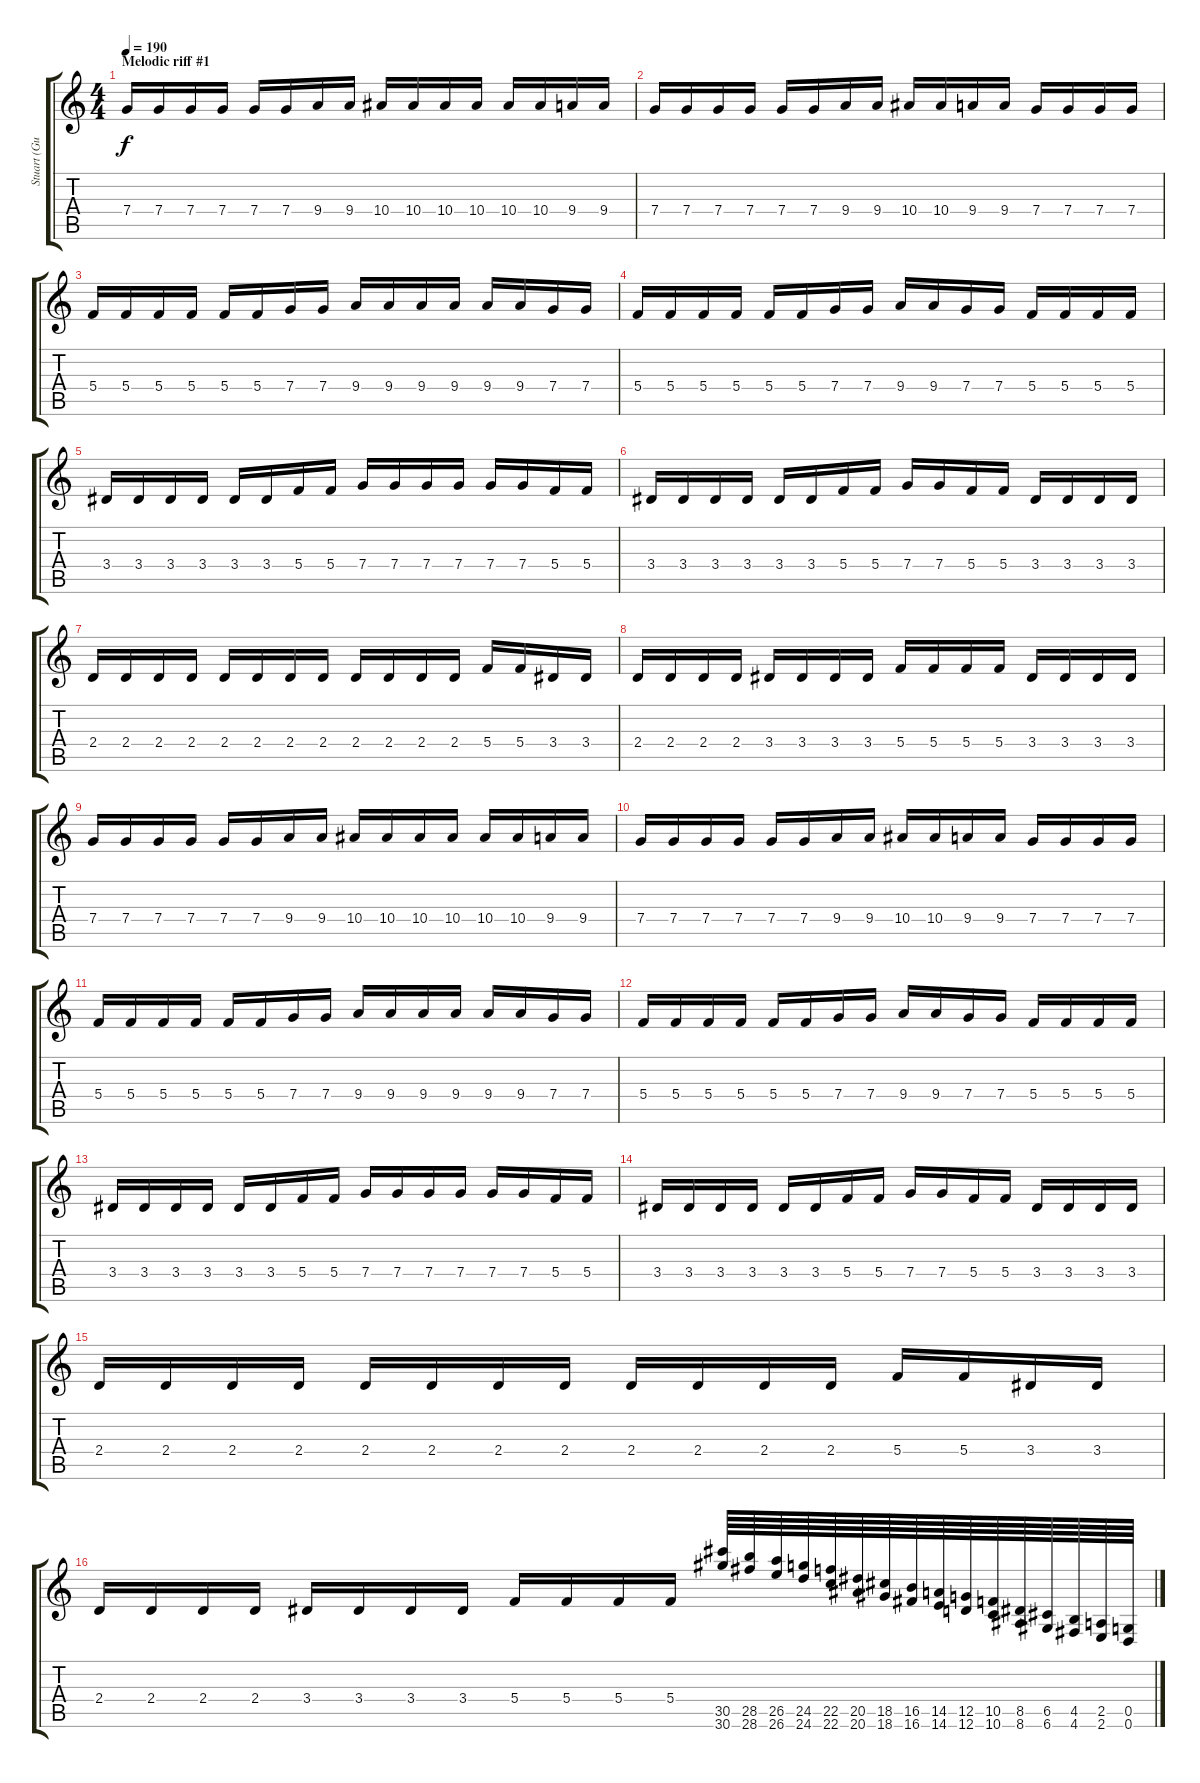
\track ("Stuart (Guitar)" "Stuart (Gu") {instrument distortionguitar}
\staff {score tabs}
\tuning (D4 A3 F3 C3 G2 D2) {hide}
\ts (4 4)
\section ("" "Melodic riff #1")
\tempo 190
\clef g2
\ks c
7.4.16{dy f} 7.4.16 7.4.16 7.4.16 7.4.16 7.4.16 9.4.16 9.4.16 10.4.16 10.4.16 10.4.16 10.4.16 10.4.16 10.4.16 9.4.16 9.4.16 |
7.4.16 7.4.16 7.4.16 7.4.16 7.4.16 7.4.16 9.4.16 9.4.16 10.4.16 10.4.16 9.4.16 9.4.16 7.4.16 7.4.16 7.4.16 7.4.16 |
5.4.16 5.4.16 5.4.16 5.4.16 5.4.16 5.4.16 7.4.16 7.4.16 9.4.16 9.4.16 9.4.16 9.4.16 9.4.16 9.4.16 7.4.16 7.4.16 |
5.4.16 5.4.16 5.4.16 5.4.16 5.4.16 5.4.16 7.4.16 7.4.16 9.4.16 9.4.16 7.4.16 7.4.16 5.4.16 5.4.16 5.4.16 5.4.16 |
3.4.16 3.4.16 3.4.16 3.4.16 3.4.16 3.4.16 5.4.16 5.4.16 7.4.16 7.4.16 7.4.16 7.4.16 7.4.16 7.4.16 5.4.16 5.4.16 |
3.4.16 3.4.16 3.4.16 3.4.16 3.4.16 3.4.16 5.4.16 5.4.16 7.4.16 7.4.16 5.4.16 5.4.16 3.4.16 3.4.16 3.4.16 3.4.16 |
2.4.16 2.4.16 2.4.16 2.4.16 2.4.16 2.4.16 2.4.16 2.4.16 2.4.16 2.4.16 2.4.16 2.4.16 5.4.16 5.4.16 3.4.16 3.4.16 |
2.4.16 2.4.16 2.4.16 2.4.16 3.4.16 3.4.16 3.4.16 3.4.16 5.4.16 5.4.16 5.4.16 5.4.16 3.4.16 3.4.16 3.4.16 3.4.16 |
7.4.16 7.4.16 7.4.16 7.4.16 7.4.16 7.4.16 9.4.16 9.4.16 10.4.16 10.4.16 10.4.16 10.4.16 10.4.16 10.4.16 9.4.16 9.4.16 |
7.4.16 7.4.16 7.4.16 7.4.16 7.4.16 7.4.16 9.4.16 9.4.16 10.4.16 10.4.16 9.4.16 9.4.16 7.4.16 7.4.16 7.4.16 7.4.16 |
5.4.16 5.4.16 5.4.16 5.4.16 5.4.16 5.4.16 7.4.16 7.4.16 9.4.16 9.4.16 9.4.16 9.4.16 9.4.16 9.4.16 7.4.16 7.4.16 |
5.4.16 5.4.16 5.4.16 5.4.16 5.4.16 5.4.16 7.4.16 7.4.16 9.4.16 9.4.16 7.4.16 7.4.16 5.4.16 5.4.16 5.4.16 5.4.16 |
3.4.16 3.4.16 3.4.16 3.4.16 3.4.16 3.4.16 5.4.16 5.4.16 7.4.16 7.4.16 7.4.16 7.4.16 7.4.16 7.4.16 5.4.16 5.4.16 |
3.4.16 3.4.16 3.4.16 3.4.16 3.4.16 3.4.16 5.4.16 5.4.16 7.4.16 7.4.16 5.4.16 5.4.16 3.4.16 3.4.16 3.4.16 3.4.16 |
2.4.16 2.4.16 2.4.16 2.4.16 2.4.16 2.4.16 2.4.16 2.4.16 2.4.16 2.4.16 2.4.16 2.4.16 5.4.16 5.4.16 3.4.16 3.4.16 |
2.4.16 2.4.16 2.4.16 2.4.16 3.4.16 3.4.16 3.4.16 3.4.16 5.4.16 5.4.16 5.4.16 5.4.16 (30.5 30.6).64 (28.5 28.6).64 (26.5 26.6).64 (24.5 24.6).64 (22.5 22.6).64 (20.5 20.6).64 (18.5 18.6).64 (16.5 16.6).64 (14.5 14.6).64 (12.5 12.6).64 (10.5 10.6).64 (8.5 8.6).64 (6.5 6.6).64 (4.5 4.6).64 (2.5 2.6).64 (0.5 0.6).64
